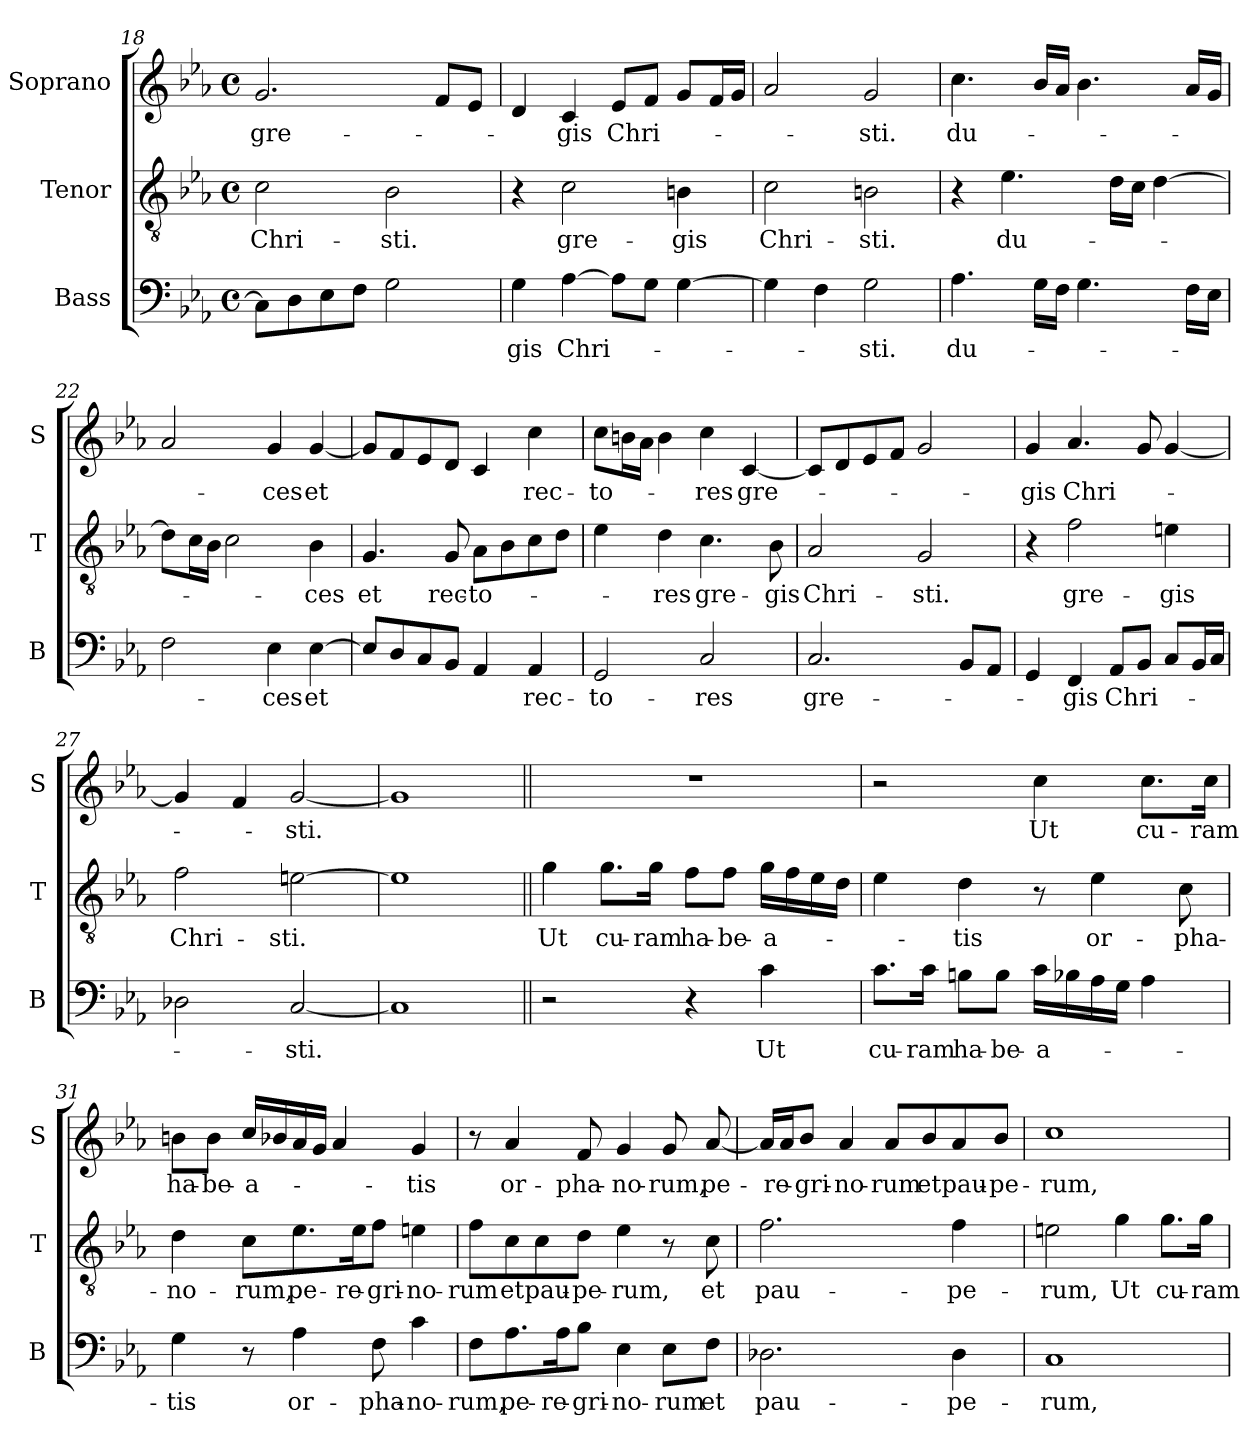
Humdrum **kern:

**kern	**text	**kern	**text	**kern	**text
*part3	*part3	*part2	*part2	*part1	*part1
*staff3	*staff3	*staff2	*staff2	*staff1	*staff1
*I"Bass	*	*I"Tenor	*	*I"Soprano	*
*I'B	*	*I'T	*	*I'S	*
*clefF4	*	*clefGv2	*	*clefG2	*
*k[b-e-a-]	*	*k[b-e-a-]	*	*k[b-e-a-]	*
*E-:	*	*E-:	*	*E-:	*
*M4/4	*	*M4/4	*	*M4/4	*
*met(c)	*	*met(c)	*	*met(c)	*
=18	=18	=18	=18	=18	=18
!	!	!	!LO:LY:b	!	!LO:LY:b
8C\L]	.	2c\	Chri-	2.g/	gre-
8D\	.	.	.	.	.
8E-\	.	.	.	.	.
8F\J	.	.	.	.	.
!	!	!	!LO:LY:b	!	!
2G\	.	2B-\	-sti.	.	.
.	.	.	.	8f/L	.
.	.	.	.	8e-/J	.
=19	=19	=19	=19	=19	=19
!	!LO:LY:b	!	!	!	!
4G\	-gis	4r	.	4d/	.
!	!LO:LY:b	!	!LO:LY:b	!	!LO:LY:b
[4A-\	Chri-	2c\	gre-	4c/	-gis
!	!	!	!	!	!LO:LY:b
8A-\L]	.	.	.	8e-/L	Chri-
8G\J	.	.	.	8f/J	.
!	!	!	!LO:LY:b	!	!
[4G\	.	4Bn\	-gis	8g/L	.
.	.	.	.	16f/L	.
.	.	.	.	16g/JJ	.
!!LO:LB:g=z
=20	=20	=20	=20	=20	=20
!	!	!	!LO:LY:b	!	!
4G\]	.	2c\	Chri-	2a-/	.
4F\	.	.	.	.	.
!	!LO:LY:b	!	!LO:LY:b	!	!LO:LY:b
2G\	-sti.	2Bn\	-sti.	2g/	-sti.
=21	=21	=21	=21	=21	=21
!	!LO:LY:b	!	!	!	!LO:LY:b
4.A-\	du-	4r	.	4.cc\	du-
!	!	!	!LO:LY:b	!	!
.	.	4.e-\	du-	.	.
16G\LL	.	.	.	16b-/LL	.
16F\JJ	.	.	.	16a-/JJ	.
4.G\	.	.	.	4.b-\	.
.	.	16d\LL	.	.	.
.	.	16c\JJ	.	.	.
.	.	[4d\	.	.	.
16F\LL	.	.	.	16a-/LL	.
16E-\JJ	.	.	.	16g/JJ	.
=22	=22	=22	=22	=22	=22
2F\	.	8d\L]	.	2a-/	.
.	.	16c\L	.	.	.
.	.	16B-\JJ	.	.	.
.	.	2c\	.	.	.
!	!LO:LY:b	!	!	!	!LO:LY:b
4E-\	-ces	.	.	4g/	-ces
!	!LO:LY:b	!	!LO:LY:b	!	!LO:LY:b
[4E-\	et	4B-\	-ces	[4g/	et
=23	=23	=23	=23	=23	=23
!	!	!	!LO:LY:b	!	!
8E-/L]	.	4.G/	et	8g/L]	.
8D/	.	.	.	8f/	.
8C/	.	.	.	8e-/	.
!	!	!	!LO:LY:b	!	!
8BB-/J	.	8G/	rec-	8d/J	.
!	!	!	!LO:LY:b	!	!
4AA-/	.	8A-\L	-to-	4c/	.
.	.	8B-\	.	.	.
!	!LO:LY:b	!	!	!	!LO:LY:b
4AA-/	rec-	8c\	.	4cc\	rec-
.	.	8d\J	.	.	.
!!LO:PB:g=z
=24	=24	=24	=24	=24	=24
!	!LO:LY:b	!	!	!	!LO:LY:b
2GG/	-to-	4e-\	.	8cc\L	-to-
.	.	.	.	16bn\L	.
.	.	.	.	16a-\JJ	.
!	!	!	!LO:LY:b	!	!
.	.	4d\	-res	4b\	.
!	!LO:LY:b	!	!LO:LY:b	!	!LO:LY:b
2C/	-res	4.c\	gre-	4cc\	-res
!	!	!	!	!	!LO:LY:b
.	.	.	.	[4c/	gre-
!	!	!	!LO:LY:b	!	!
.	.	8B-\	-gis	.	.
=25	=25	=25	=25	=25	=25
!	!LO:LY:b	!	!LO:LY:b	!	!
2.C/	gre-	2A-/	Chri-	8c/L]	.
.	.	.	.	8d/	.
.	.	.	.	8e-/	.
.	.	.	.	8f/J	.
!	!	!	!LO:LY:b	!	!
.	.	2G/	-sti.	2g/	.
8BB-/L	.	.	.	.	.
8AA-/J	.	.	.	.	.
=26	=26	=26	=26	=26	=26
!	!	!	!	!	!LO:LY:b
4GG/	.	4r	.	4g/	-gis
!	!LO:LY:b	!	!LO:LY:b	!	!LO:LY:b
4FF/	-gis	2f\	gre-	4.a-/	Chri-
!	!LO:LY:b	!	!	!	!
8AA-/L	Chri-	.	.	.	.
8BB-/J	.	.	.	8g/	.
!	!	!	!LO:LY:b	!	!
8C/L	.	4en\	-gis	[4g/	.
16BB-/L	.	.	.	.	.
16C/JJ	.	.	.	.	.
=27	=27	=27	=27	=27	=27
!	!	!	!LO:LY:b	!	!
2D-X\	.	2f\	Chri-	4g/]	.
.	.	.	.	4f/	.
!	!LO:LY:b	!	!LO:LY:b	!	!LO:LY:b
[2C/	-sti.	[2en\	-sti.	[2g/	-sti.
=28	=28	=28	=28	=28	=28
1C]	.	1e]	.	1g]	.
!!LO:LB:g=z
=29||	=29||	=29||	=29||	=29||	=29||
!	!	!	!LO:LY:b	!	!
2r	.	4g\	Ut	1r	.
!	!	!	!LO:LY:b	!	!
.	.	8.g\L	cu-	.	.
!	!	!	!LO:LY:b	!	!
.	.	16g\Jk	-ram	.	.
!	!	!	!LO:LY:b	!	!
4r	.	8f\L	ha-	.	.
!	!	!	!LO:LY:b	!	!
.	.	8f\J	-be-	.	.
!	!LO:LY:b	!	!LO:LY:b	!	!
4c\	Ut	16g\LL	-a-	.	.
.	.	16f\	.	.	.
.	.	16e-\	.	.	.
.	.	16d\JJ	.	.	.
=30	=30	=30	=30	=30	=30
!	!LO:LY:b	!	!	!	!
8.c\L	cu-	4e-\	.	2r	.
!	!LO:LY:b	!	!	!	!
16c\Jk	-ram	.	.	.	.
!	!LO:LY:b	!	!LO:LY:b	!	!
8Bn\L	ha-	4d\	-tis	.	.
!	!LO:LY:b	!	!	!	!
8B\J	-be-	.	.	.	.
!	!LO:LY:b	!	!	!	!LO:LY:b
16c\LL	-a-	8r	.	4cc\	Ut
16B-X\	.	.	.	.	.
!	!	!	!LO:LY:b	!	!
16A-\	.	4e-\	or-	.	.
16G\JJ	.	.	.	.	.
!	!	!	!	!	!LO:LY:b
4A-\	.	.	.	8.cc\L	cu-
!	!	!	!LO:LY:b	!	!
.	.	8c\	-pha-	.	.
!	!	!	!	!	!LO:LY:b
.	.	.	.	16cc\Jk	-ram
=31	=31	=31	=31	=31	=31
!	!LO:LY:b	!	!LO:LY:b	!	!LO:LY:b
4G\	-tis	4d\	-no-	8bn\L	ha-
!	!	!	!	!	!LO:LY:b
.	.	.	.	8b\J	-be-
!	!	!	!LO:LY:b	!	!LO:LY:b
8r	.	8c\L	-rum,	16cc/LL	-a-
.	.	.	.	16b-X/	.
!	!LO:LY:b	!	!LO:LY:b	!	!
4A-\	or-	8.e-\	pe-	16a-/	.
.	.	.	.	16g/JJ	.
.	.	.	.	4a-/	.
!	!	!	!LO:LY:b	!	!
.	.	16e-\k	-re-	.	.
!	!LO:LY:b	!	!LO:LY:b	!	!
8F\	-pha-	8f\J	-gri-	.	.
!	!LO:LY:b	!	!LO:LY:b	!	!LO:LY:b
4c\	-no-	4en\	-no-	4g/	-tis
!!LO:LB:g=z
=32	=32	=32	=32	=32	=32
!	!LO:LY:b	!	!LO:LY:b	!	!
8F\L	-rum,	8f\L	-rum	8r	.
!	!LO:LY:b	!	!LO:LY:b	!	!LO:LY:b
8.A-\	pe-	8c\	et	4a-/	or-
!	!	!	!LO:LY:b	!	!
.	.	8c\	pau-	.	.
!	!LO:LY:b	!	!	!	!
16A-\k	-re-	.	.	.	.
!	!LO:LY:b	!	!LO:LY:b	!	!LO:LY:b
8B-\J	-gri-	8d\J	-pe-	8f/	-pha-
!	!LO:LY:b	!	!LO:LY:b	!	!LO:LY:b
4E-\	-no-	4e-\	-rum,	4g/	-no-
!	!LO:LY:b	!	!	!	!LO:LY:b
8E-\L	-rum	8r	.	8g/	-rum,
!	!LO:LY:b	!	!LO:LY:b	!	!LO:LY:b
8F\J	et	8c\	et	[8a-/	pe-
=33	=33	=33	=33	=33	=33
!	!LO:LY:b	!	!LO:LY:b	!	!
2.D-X\	pau-	2.f\	pau-	16a-/LL]	.
!	!	!	!	!	!LO:LY:b
.	.	.	.	16a-/J	-re-
!	!	!	!	!	!LO:LY:b
.	.	.	.	8b-/J	-gri-
!	!	!	!	!	!LO:LY:b
.	.	.	.	4a-/	-no-
!	!	!	!	!	!LO:LY:b
.	.	.	.	8a-/L	-rum
!	!	!	!	!	!LO:LY:b
.	.	.	.	8b-/	et
!	!LO:LY:b	!	!LO:LY:b	!	!LO:LY:b
4D-\	-pe-	4f\	-pe-	8a-/	pau-
!	!	!	!	!	!LO:LY:b
.	.	.	.	8b-/J	-pe-
=34	=34	=34	=34	=34	=34
!	!LO:LY:b	!	!LO:LY:b	!	!LO:LY:b
1C	-rum,	2en\	-rum,	1cc	-rum,
!	!	!	!LO:LY:b	!	!
.	.	4g\	Ut	.	.
!	!	!	!LO:LY:b	!	!
.	.	8.g\L	cu-	.	.
!	!	!	!LO:LY:b	!	!
.	.	16g\Jk	-ram	.	.
=	=	=	=	=	=
*-	*-	*-	*-	*-	*-
